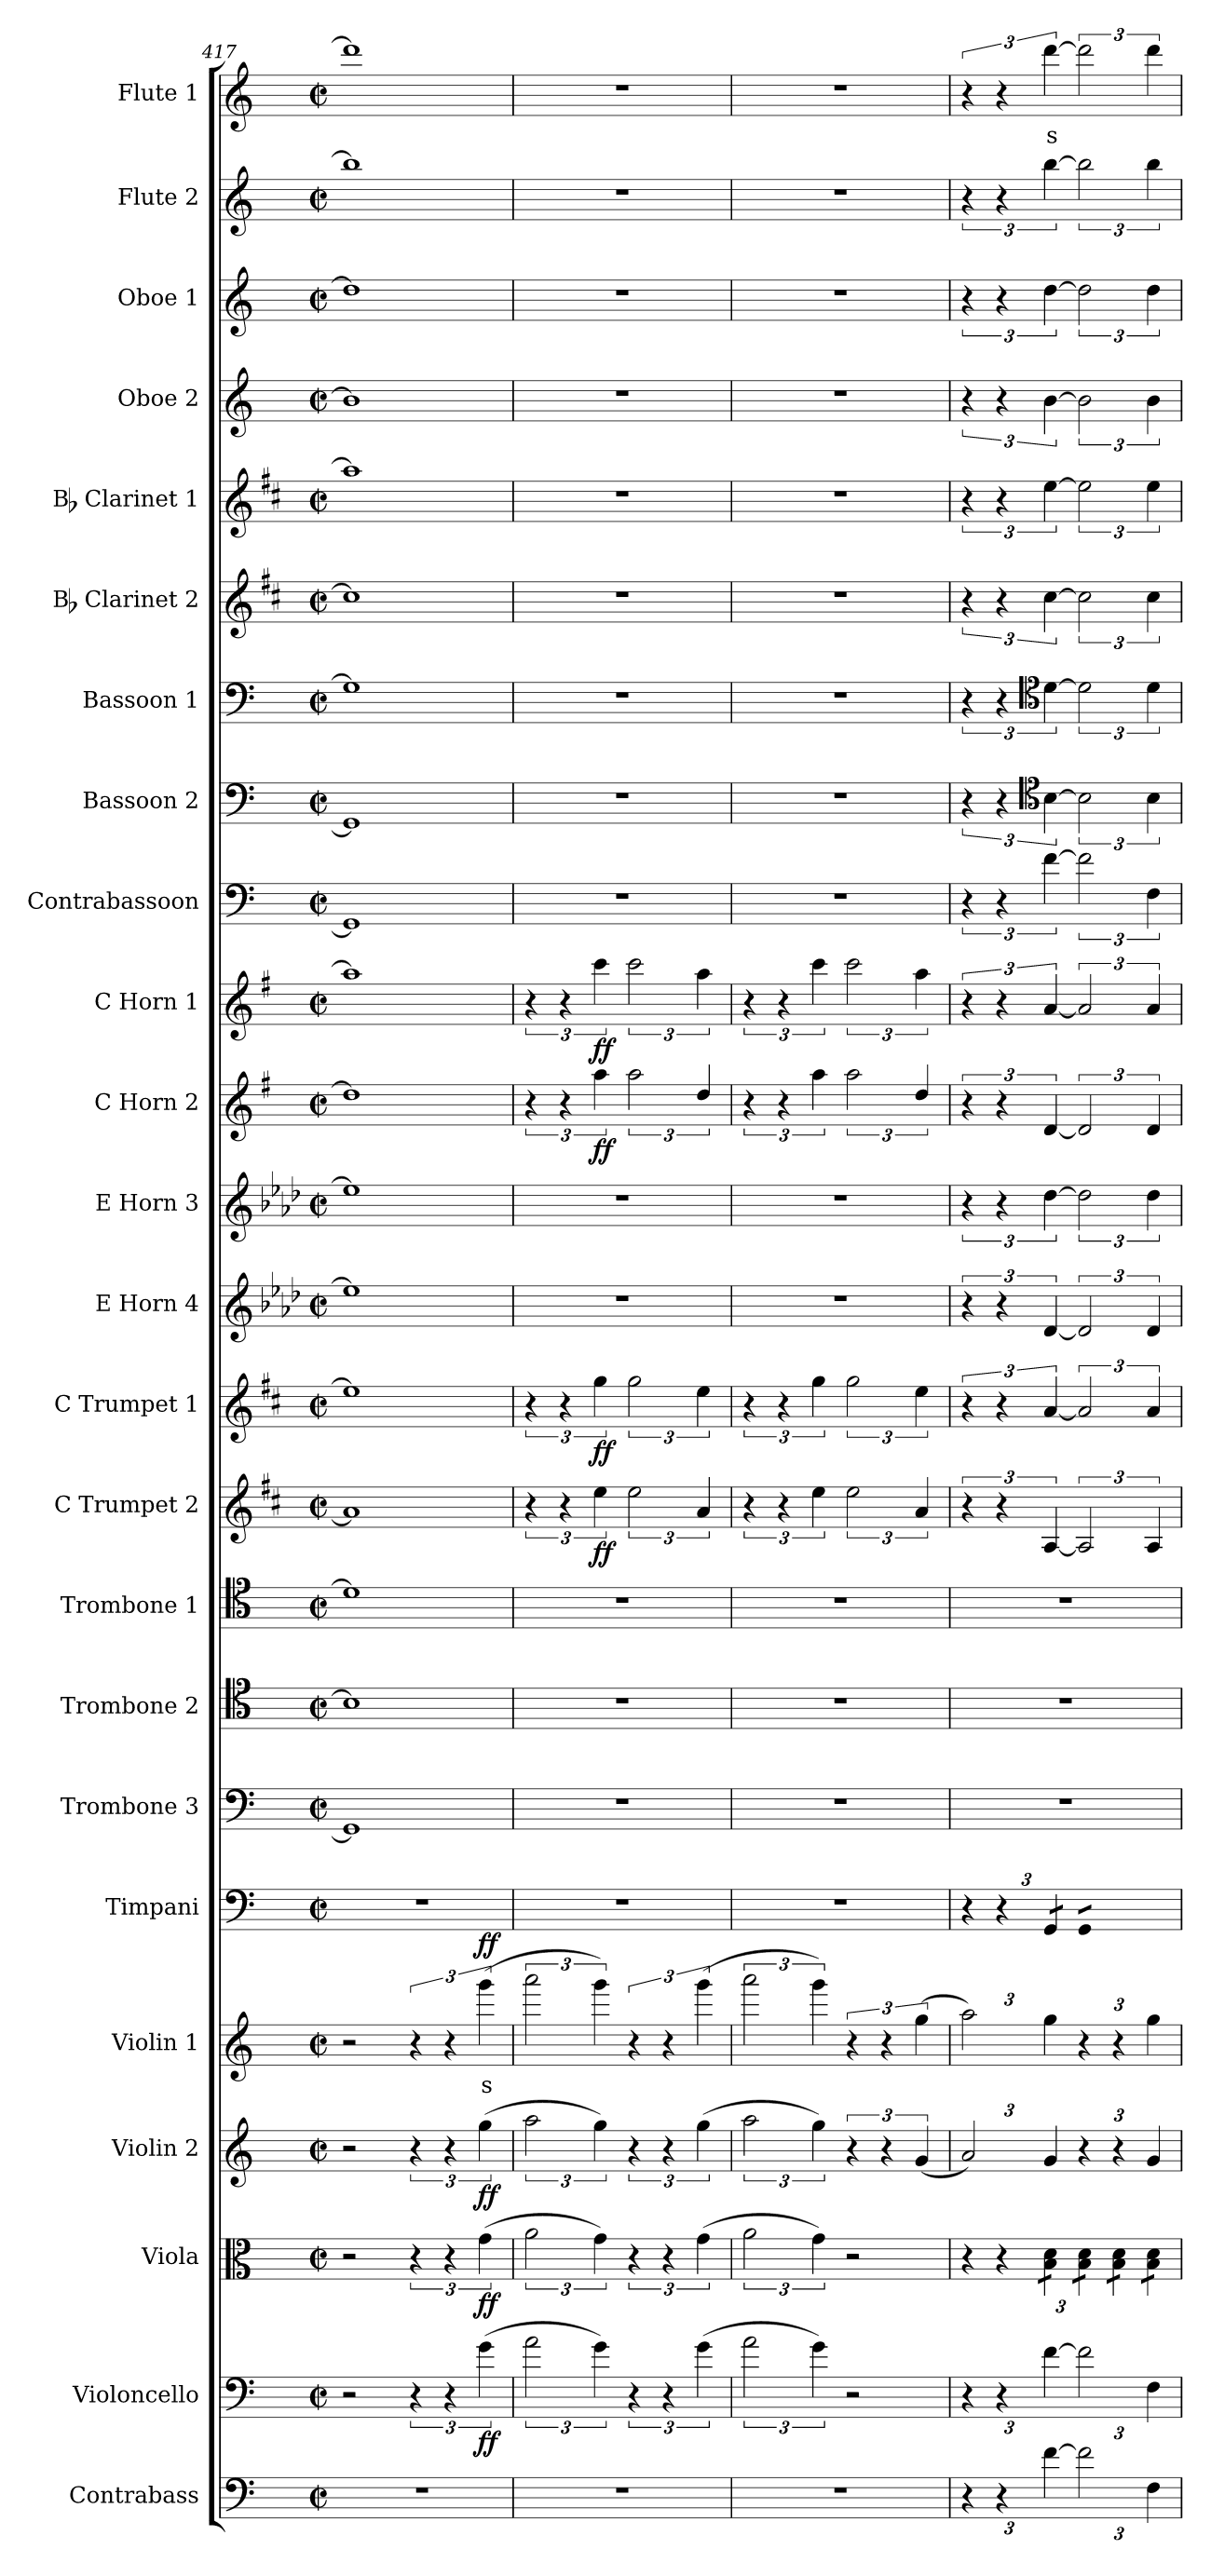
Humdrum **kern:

**kern	**kern	**dynam	**kern	**dynam	**kern	**dynam	**kern	**text	**dynam	**kern	**kern	**kern	**kern	**kern	**dynam	**kern	**dynam	**kern	**kern	**kern	**dynam	**kern	**dynam	**kern	**kern	**kern	**kern	**kern	**kern	**kern	**kern	**kern	**text
*part24	*part23	*part23	*part22	*part22	*part21	*part21	*part20	*part20	*part20	*part19	*part18	*part17	*part16	*part15	*part15	*part14	*part14	*part13	*part12	*part11	*part11	*part10	*part10	*part9	*part8	*part7	*part6	*part5	*part4	*part3	*part2	*part1	*part1
*staff24	*staff23	*staff23	*staff22	*staff22	*staff21	*staff21	*staff20	*staff20	*staff20	*staff19	*staff18	*staff17	*staff16	*staff15	*staff15	*staff14	*staff14	*staff13	*staff12	*staff11	*staff11	*staff10	*staff10	*staff9	*staff8	*staff7	*staff6	*staff5	*staff4	*staff3	*staff2	*staff1	*staff1
*I"Contrabass	*I"Violoncello	*	*I"Viola	*	*I"Violin 2	*	*I"Violin 1	*	*	*I"Timpani	*I"Trombone 3	*I"Trombone 2	*I"Trombone 1	*I"C Trumpet 2	*	*I"C Trumpet 1	*	*I"E Horn 4	*I"E Horn 3	*I"C Horn 2	*	*I"C Horn 1	*	*I"Contrabassoon	*I"Bassoon 2	*I"Bassoon 1	*I"Bb Clarinet 2	*I"Bb Clarinet 1	*I"Oboe 2	*I"Oboe 1	*I"Flute 2	*I"Flute 1	*
*I'Cb	*I'Vc	*	*I'Vla	*	*I'Vln 2	*	*I'Vln 1	*	*	*I'Timp	*I'Trb 3	*I'Trb 2	*I'Trb 1	*I'Tpt 2	*	*I'Tpt 1	*	*I'Hn 4	*I'Hn 3	*I'Hn 2	*	*I'Hn 1	*	*I'C Bsn	*I'Bsn 2	*I'Bsn 1	*I'Cl 2	*I'Cl 1	*I'Ob 2	*I'Ob 1	*I'Fl 2	*I'Fl 1	*
*clefF4	*clefF4	*	*clefC3	*	*clefG2	*	*clefG2	*	*	*clefF4	*clefF4	*clefC4	*clefC4	*clefG2	*	*clefG2	*	*clefG2	*clefG2	*clefG2	*	*clefG2	*	*clefF4	*clefF4	*clefF4	*clefG2	*clefG2	*clefG2	*clefG2	*clefG2	*clefG2	*
*ITrd7c12	*	*	*	*	*	*	*	*	*	*	*	*	*	*ITrd1c2	*	*ITrd1c2	*	*ITrd5c8	*ITrd5c8	*ITrd4c7	*	*ITrd4c7	*	*ITrd7c12	*	*	*ITrd1c2	*ITrd1c2	*	*	*	*	*
*k[]	*k[]	*	*k[]	*	*k[]	*	*k[]	*	*	*k[]	*k[]	*k[]	*k[]	*k[]	*	*k[]	*	*k[]	*k[]	*k[]	*	*k[]	*	*k[]	*k[]	*k[]	*k[]	*k[]	*k[]	*k[]	*k[]	*k[]	*
*M2/2	*M2/2	*	*M2/2	*	*M2/2	*	*M2/2	*	*	*M2/2	*M2/2	*M2/2	*M2/2	*M2/2	*	*M2/2	*	*M2/2	*M2/2	*M2/2	*	*M2/2	*	*M2/2	*M2/2	*M2/2	*M2/2	*M2/2	*M2/2	*M2/2	*M2/2	*M2/2	*
*met(c|)	*met(c|)	*	*met(c|)	*	*met(c|)	*	*met(c|)	*	*	*met(c|)	*met(c|)	*met(c|)	*met(c|)	*met(c|)	*	*met(c|)	*	*met(c|)	*met(c|)	*met(c|)	*	*met(c|)	*	*met(c|)	*met(c|)	*met(c|)	*met(c|)	*met(c|)	*met(c|)	*met(c|)	*met(c|)	*met(c|)	*
=417	=417	=417	=417	=417	=417	=417	=417	=417	=417	=417	=417	=417	=417	=417	=417	=417	=417	=417	=417	=417	=417	=417	=417	=417	=417	=417	=417	=417	=417	=417	=417	=417	=417
1r	2r	.	2r	.	2r	.	2r	.	.	1r	1GG]	1B]	1d]	1g]	.	1dd]	.	1g]	1g]	1g]	.	1dd]	.	1GGG]	1GG]	1G]	1b]	1gg]	1b]	1dd]	1bb]	1ddd]	.
.	6r	.	6r	.	6r	.	6r	.	.	.	.	.	.	.	.	.	.	.	.	.	.	.	.	.	.	.	.	.	.	.	.	.	.
.	6r	.	6r	.	6r	.	6r	.	.	.	.	.	.	.	.	.	.	.	.	.	.	.	.	.	.	.	.	.	.	.	.	.	.
!	!	!LO:DY:b	!	!LO:DY:b	!	!LO:DY:b	!	!LO:LY:b:color=#FF0000	!LO:DY:b	!	!	!	!	!	!	!	!	!	!	!	!	!	!	!	!	!	!	!	!	!	!	!	!
.	(6g\	ff	(6g\	ff	(6gg\	ff	(6ggg\	s	ff	.	.	.	.	.	.	.	.	.	.	.	.	.	.	.	.	.	.	.	.	.	.	.	.
=418	=418	=418	=418	=418	=418	=418	=418	=418	=418	=418	=418	=418	=418	=418	=418	=418	=418	=418	=418	=418	=418	=418	=418	=418	=418	=418	=418	=418	=418	=418	=418	=418	=418
1r	3a\	.	3a\	.	3aa\	.	3aaa\	.	.	1r	1r	1r	1r	6r	.	6r	.	1r	1r	6r	.	6r	.	1r	1r	1r	1r	1r	1r	1r	1r	1r	.
.	.	.	.	.	.	.	.	.	.	.	.	.	.	6r	.	6r	.	.	.	6r	.	6r	.	.	.	.	.	.	.	.	.	.	.
!	!	!	!	!	!	!	!	!	!	!	!	!	!	!	!LO:DY:b	!	!LO:DY:b	!	!	!	!LO:DY:b	!	!LO:DY:b	!	!	!	!	!	!	!	!	!	!
.	6g\)	.	6g\)	.	6gg\)	.	6ggg\)	.	.	.	.	.	.	6dd\	ff	6ff\	ff	.	.	6dd\	ff	6ff\	ff	.	.	.	.	.	.	.	.	.	.
.	6r	.	6r	.	6r	.	6r	.	.	.	.	.	.	3dd\	.	3ff\	.	.	.	3dd\	.	3ff\	.	.	.	.	.	.	.	.	.	.	.
.	6r	.	6r	.	6r	.	6r	.	.	.	.	.	.	.	.	.	.	.	.	.	.	.	.	.	.	.	.	.	.	.	.	.	.
.	(6g\	.	(6g\	.	(6gg\	.	(6ggg\	.	.	.	.	.	.	6g/	.	6dd\	.	.	.	6g/	.	6dd\	.	.	.	.	.	.	.	.	.	.	.
=419	=419	=419	=419	=419	=419	=419	=419	=419	=419	=419	=419	=419	=419	=419	=419	=419	=419	=419	=419	=419	=419	=419	=419	=419	=419	=419	=419	=419	=419	=419	=419	=419	=419
1r	3a\	.	3a\	.	3aa\	.	3aaa\	.	.	1r	1r	1r	1r	6r	.	6r	.	1r	1r	6r	.	6r	.	1r	1r	1r	1r	1r	1r	1r	1r	1r	.
.	.	.	.	.	.	.	.	.	.	.	.	.	.	6r	.	6r	.	.	.	6r	.	6r	.	.	.	.	.	.	.	.	.	.	.
.	6g\)	.	6g\)	.	6gg\)	.	6ggg\)	.	.	.	.	.	.	6dd\	.	6ff\	.	.	.	6dd\	.	6ff\	.	.	.	.	.	.	.	.	.	.	.
.	2r	.	2r	.	6r	.	6r	.	.	.	.	.	.	3dd\	.	3ff\	.	.	.	3dd\	.	3ff\	.	.	.	.	.	.	.	.	.	.	.
.	.	.	.	.	6r	.	6r	.	.	.	.	.	.	.	.	.	.	.	.	.	.	.	.	.	.	.	.	.	.	.	.	.	.
.	.	.	.	.	(6g/	.	(6gg\	.	.	.	.	.	.	6g/	.	6dd\	.	.	.	6g/	.	6dd\	.	.	.	.	.	.	.	.	.	.	.
=420	=420	=420	=420	=420	=420	=420	=420	=420	=420	=420	=420	=420	=420	=420	=420	=420	=420	=420	=420	=420	=420	=420	=420	=420	=420	=420	=420	=420	=420	=420	=420	=420	=420
*Xbrackettup	*Xbrackettup	*	*Xbrackettup	*	*Xbrackettup	*	*Xbrackettup	*	*	*Xbrackettup	*	*	*	*	*	*	*	*	*	*	*	*	*	*	*	*	*	*	*	*	*	*	*
6r	6r	.	6r	.	3a/)	.	3aa\)	.	.	6r	1r	1r	1r	6r	.	6r	.	6r	6r	6r	.	6r	.	6r	6r	6r	6r	6r	6r	6r	6r	6r	.
6r	6r	.	6r	.	.	.	.	.	.	6r	.	.	.	6r	.	6r	.	6r	6r	6r	.	6r	.	6r	6r	6r	6r	6r	6r	6r	6r	6r	.
*	*	*	*	*	*	*	*	*	*	*	*	*	*	*	*	*	*	*	*	*	*	*	*	*	*clefC4	*clefC4	*	*	*	*	*	*	*
!	!	!	!	!	!	!	!	!	!	!	!	!	!	!	!	!	!	!	!	!	!	!	!	!	!	!	!	!	!	!	!	!	!LO:LY:b:color=#FF0000
*	*	*	*tremolo	*	*	*	*	*	*	*	*	*	*	*	*	*	*	*	*	*	*	*	*	*	*	*	*	*	*	*	*	*	*
*	*	*	*	*	*	*	*	*	*	*tremolo	*	*	*	*	*	*	*	*	*	*	*	*	*	*	*	*	*	*	*	*	*	*	*
[6F\	[6f\	.	12B\ 12d\L	.	6g/	.	6gg\	.	.	12GG/L	.	.	.	[6G/	.	[6g/	.	[6F/	[6f\	[6G/	.	[6d/	.	[6F\	[6B\	[6d\	[6b\	[6dd\	[6b\	[6dd\	[6bb\	[6ddd\	s
.	.	.	12B\ 12d\J	.	.	.	.	.	.	12GG/J	.	.	.	.	.	.	.	.	.	.	.	.	.	.	.	.	.	.	.	.	.	.	.
3F\]	3f\]	.	12B\ 12d\L	.	6r	.	6r	.	.	12GG/L	.	.	.	3G/]	.	3g/]	.	3F/]	3f\]	3G/]	.	3d/]	.	3F\]	3B\]	3d\]	3b\]	3dd\]	3b\]	3dd\]	3bb\]	3ddd\]	.
.	.	.	12B\ 12d\J	.	.	.	.	.	.	12GG/	.	.	.	.	.	.	.	.	.	.	.	.	.	.	.	.	.	.	.	.	.	.	.
.	.	.	12B\ 12d\L	.	6r	.	6r	.	.	12GG/	.	.	.	.	.	.	.	.	.	.	.	.	.	.	.	.	.	.	.	.	.	.	.
.	.	.	12B\ 12d\J	.	.	.	.	.	.	12GG/	.	.	.	.	.	.	.	.	.	.	.	.	.	.	.	.	.	.	.	.	.	.	.
6FF\	6F\	.	12B\ 12d\L	.	6g/	.	6gg\	.	.	12GG/	.	.	.	6G/	.	6g/	.	6F/	6f\	6G/	.	6d/	.	6FF\	6B\	6d\	6b\	6dd\	6b\	6dd\	6bb\	6ddd\	.
.	.	.	12B\ 12d\J	.	.	.	.	.	.	12GG/J	.	.	.	.	.	.	.	.	.	.	.	.	.	.	.	.	.	.	.	.	.	.	.
*	*	*	*	*	*	*	*	*	*	*Xtremolo	*	*	*	*	*	*	*	*	*	*	*	*	*	*	*	*	*	*	*	*	*	*	*
*	*	*	*Xtremolo	*	*	*	*	*	*	*	*	*	*	*	*	*	*	*	*	*	*	*	*	*	*	*	*	*	*	*	*	*	*
=	=	=	=	=	=	=	=	=	=	=	=	=	=	=	=	=	=	=	=	=	=	=	=	=	=	=	=	=	=	=	=	=	=
*-	*-	*-	*-	*-	*-	*-	*-	*-	*-	*-	*-	*-	*-	*-	*-	*-	*-	*-	*-	*-	*-	*-	*-	*-	*-	*-	*-	*-	*-	*-	*-	*-	*-
